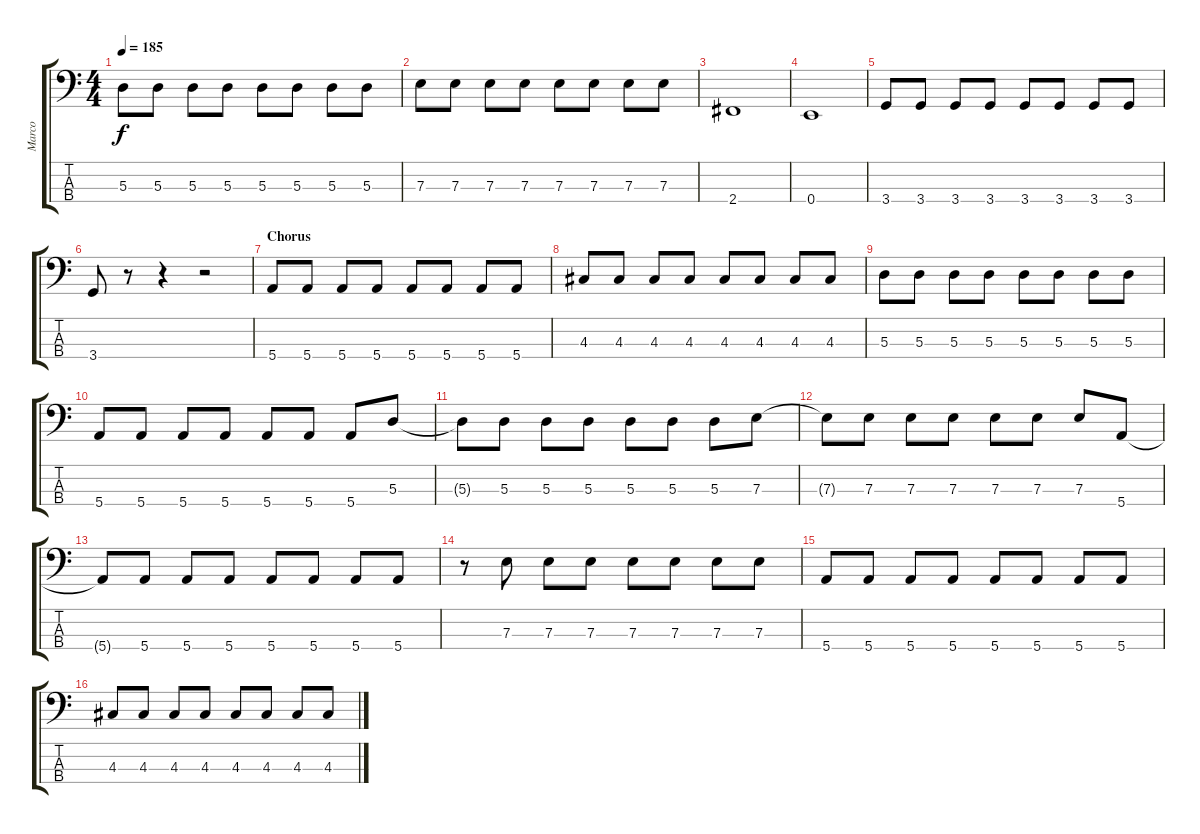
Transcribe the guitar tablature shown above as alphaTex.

\track ("Marco" "Marco") {instrument electricbassfinger}
\staff {score tabs}
\tuning (G2 D2 A1 E1) {hide}
\ts (4 4)
\tempo 185
\clef f4
\ks c
5.3.8{dy f} 5.3.8 5.3.8 5.3.8 5.3.8 5.3.8 5.3.8 5.3.8 |
7.3.8 7.3.8 7.3.8 7.3.8 7.3.8 7.3.8 7.3.8 7.3.8 |
2.4.1 |
0.4.1 |
3.4.8 3.4.8 3.4.8 3.4.8 3.4.8 3.4.8 3.4.8 3.4.8 |
3.4.8 r.8 r.4 r.2 |
\section ("" "Chorus")
5.4.8 5.4.8 5.4.8 5.4.8 5.4.8 5.4.8 5.4.8 5.4.8 |
4.3.8 4.3.8 4.3.8 4.3.8 4.3.8 4.3.8 4.3.8 4.3.8 |
5.3.8 5.3.8 5.3.8 5.3.8 5.3.8 5.3.8 5.3.8 5.3.8 |
5.4.8 5.4.8 5.4.8 5.4.8 5.4.8 5.4.8 5.4.8 5.3.8 |
5.3{t}.8 5.3.8 5.3.8 5.3.8 5.3.8 5.3.8 5.3.8 7.3.8 |
7.3{t}.8 7.3.8 7.3.8 7.3.8 7.3.8 7.3.8 7.3.8 5.4.8 |
5.4{t}.8 5.4.8 5.4.8 5.4.8 5.4.8 5.4.8 5.4.8 5.4.8 |
r.8 7.3.8 7.3.8 7.3.8 7.3.8 7.3.8 7.3.8 7.3.8 |
5.4.8 5.4.8 5.4.8 5.4.8 5.4.8 5.4.8 5.4.8 5.4.8 |
4.3.8 4.3.8 4.3.8 4.3.8 4.3.8 4.3.8 4.3.8 4.3.8
